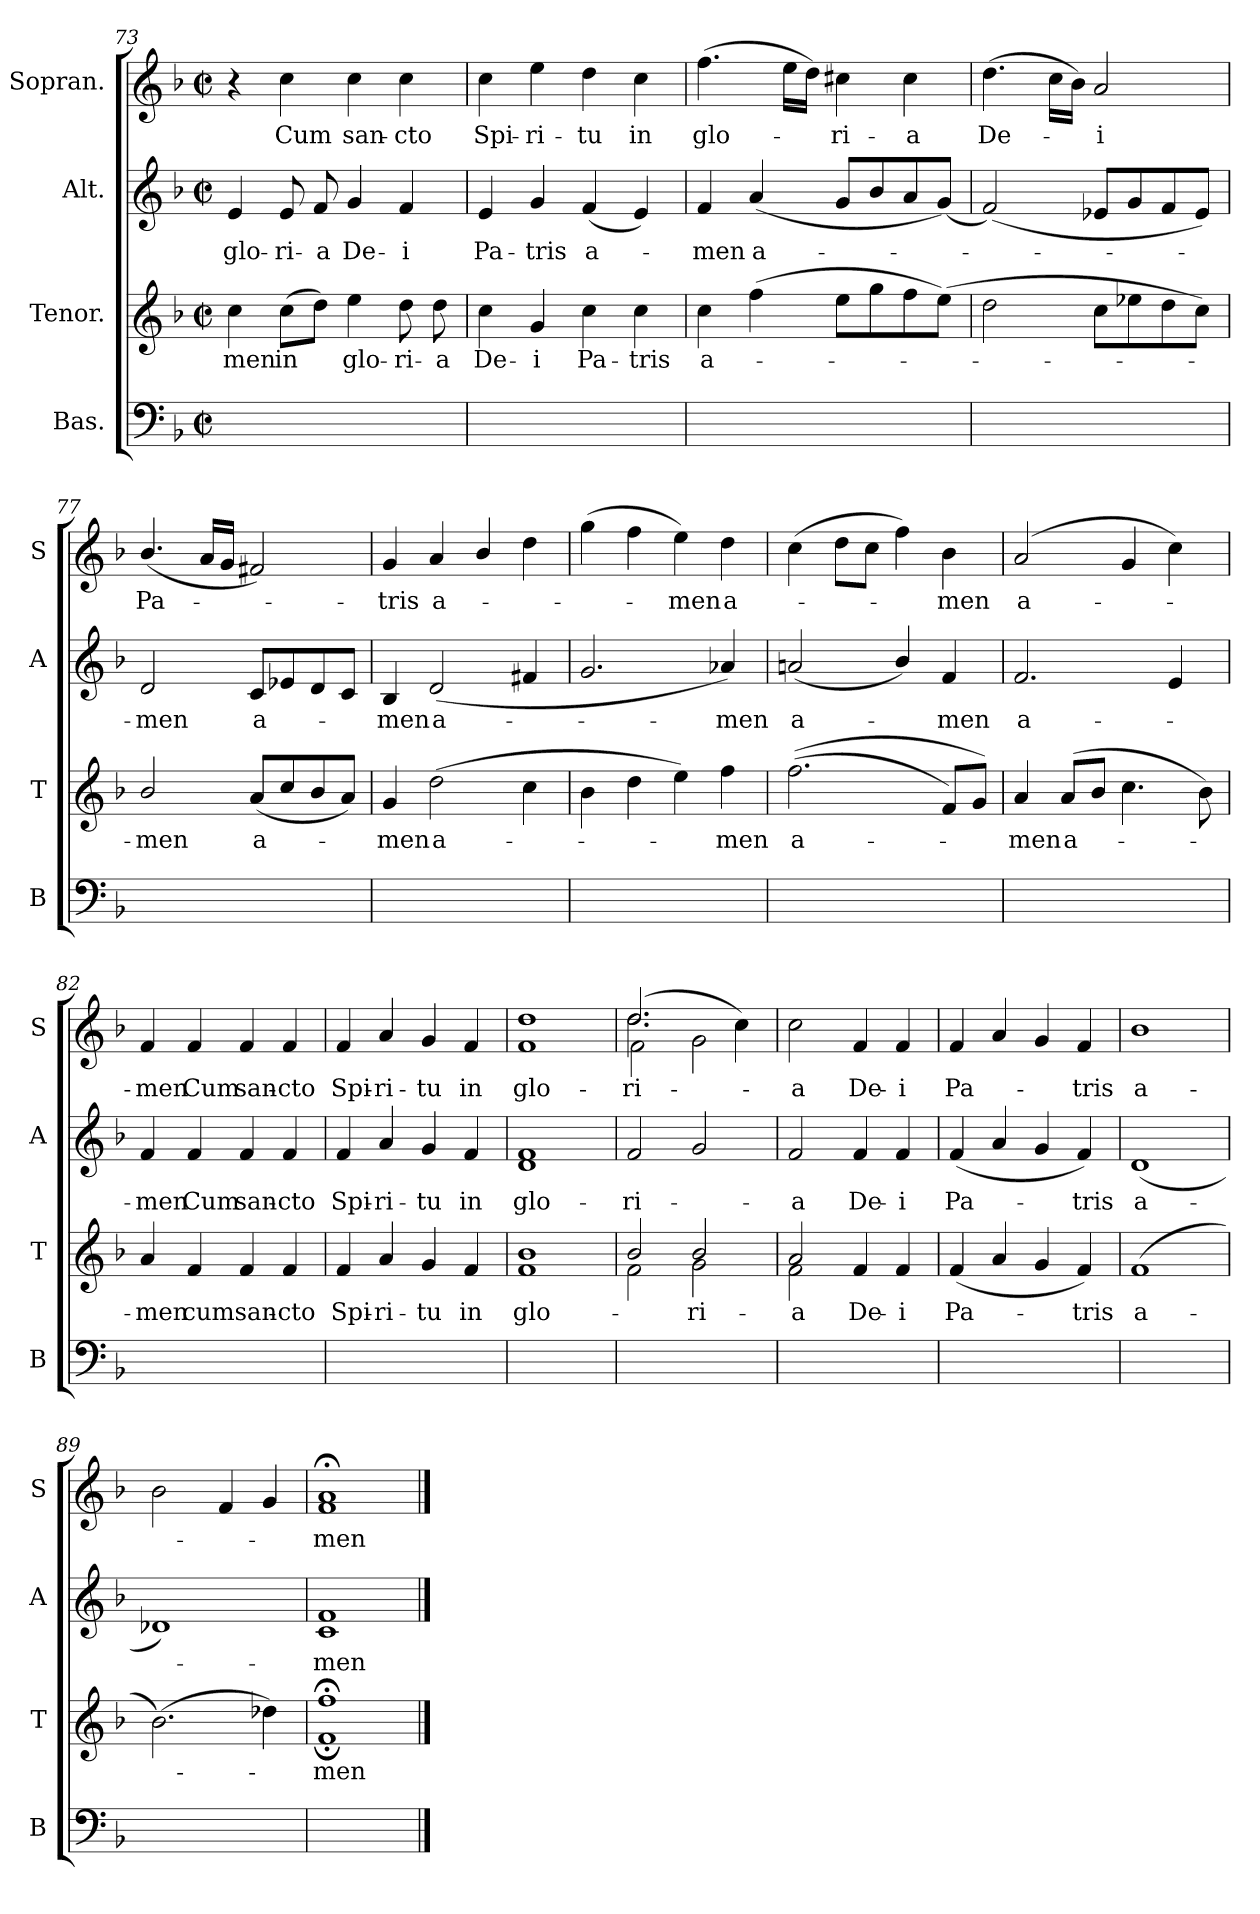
**kern	**kern	**text	**kern	**text	**kern	**text
*part4	*part3	*part3	*part2	*part2	*part1	*part1
*staff4	*staff3	*staff3	*staff2	*staff2	*staff1	*staff1
*I"Bas.	*I"Tenor.	*	*I"Alt.	*	*I"Sopran.	*
*I'B	*I'T	*	*I'A	*	*I'S	*
*clefF4	*clefG2	*	*clefG2	*	*clefG2	*
*	*ITrd7c12	*	*	*	*	*
*k[b-]	*k[b-]	*	*k[b-]	*	*k[b-]	*
*M2/2	*M2/2	*	*M2/2	*	*M2/2	*
*met(c|)	*met(c|)	*	*met(c|)	*	*met(c|)	*
=73	=73	=73	=73	=73	=73	=73
1ryy	4c\	-men	4e/	glo-	4r	.
.	(8c\L	in	8e/	-ri-	4cc\	Cum
.	8d\J)	.	8f/	-a	.	.
.	4e\	glo-	4g/	De-	4cc\	san-
.	8d\	-ri-	4f/	-i	4cc\	-cto
.	8d\	-a	.	.	.	.
=74	=74	=74	=74	=74	=74	=74
1ryy	4c\	De-	4e/	Pa-	4cc\	Spi-
.	4G/	-i	4g/	-tris	4ee\	-ri-
.	4c\	Pa-	(4f/	a-	4dd\	-tu
.	4c\	-tris	4e/)	.	4cc\	in
=75	=75	=75	=75	=75	=75	=75
1ryy	4c\	a-	4f/	-men	(4.ff\	glo-
.	(4f\	.	(4a/	a-	.	.
.	.	.	.	.	16ee\LL	.
.	.	.	.	.	16dd\JJ)	.
.	8e\L	.	8g/L	.	4cc#X\	-ri-
.	8g\	.	8b-/	.	.	.
.	8f\	.	8a/	.	4cc#\	-a
.	(8e\J)	.	(>8g/J)	.	.	.
=76	=76	=76	=76	=76	=76	=76
1ryy	2d\	.	(2f/)	.	(4.dd\	De-
.	.	.	.	.	16cc\LL	.
.	.	.	.	.	16b-\JJ)	.
.	8c\L	.	8e-X/L	.	2a/	-i
.	8e-X\	.	8g/	.	.	.
.	8d\	.	8f/	.	.	.
.	8c\J)	.	8e-/J)	.	.	.
=77	=77	=77	=77	=77	=77	=77
1ryy	2B-/	-men	2d/	-men	(4.b-/	Pa-
.	.	.	.	.	16a/LL	.
.	.	.	.	.	16g/JJ	.
.	(8A/L	a-	8c/L	a-	2f#X/)	.
.	8c/	.	8e-X/	.	.	.
.	8B-/	.	8d/	.	.	.
.	8A/J)	.	8c/J	.	.	.
=78	=78	=78	=78	=78	=78	=78
1ryy	4G/	-men	4B-/	-men	4g/	-tris
.	(2d\	a-	(>2d/	a-	4a/	a-
.	.	.	.	.	4b-/	.
.	4c\	.	4f#X/	.	4dd\	.
=79	=79	=79	=79	=79	=79	=79
1ryy	4B-\	.	2.g/	.	(4gg\	.
.	4d\	.	.	.	4ff\	.
.	4e\)	.	.	.	4ee\)	-men
.	4f\	-men	4a-X/)	-men	4dd\	a-
=80	=80	=80	=80	=80	=80	=80
1ryy	((<2.f\	a-	(>2an/	a-	(4cc\	.
.	.	.	.	.	8dd\L	.
.	.	.	.	.	8cc\J	.
.	.	.	4b-/)	.	4ff\)	.
.	8F/L)	.	4f/	-men	4b-\	-men
.	8G/J)	.	.	.	.	.
=81	=81	=81	=81	=81	=81	=81
1ryy	4A/	-men	2.f/	a-	(2a/	a-
.	(<8A/L	a-	.	.	.	.
.	8B-/J	.	.	.	.	.
.	4.c\	.	.	.	4g/	.
.	.	.	4e/	.	4cc\)	.
.	8B-\)	.	.	.	.	.
=82	=82	=82	=82	=82	=82	=82
1ryy	4A/	-men	4f/	-men	4f/	-men
.	4F/	cum	4f/	Cum	4f/	Cum
.	4F/	san-	4f/	san-	4f/	san-
.	4F/	-cto	4f/	-cto	4f/	-cto
=83	=83	=83	=83	=83	=83	=83
1ryy	4F/	Spi-	4f/	Spi-	4f/	Spi-
.	4A/	-ri-	4a/	-ri-	4a/	-ri-
.	4G/	-tu	4g/	-tu	4g/	-tu
.	4F/	in	4f/	in	4f/	in
=84	=84	=84	=84	=84	=84	=84
1ryy	1F 1B-	glo-	1d 1f	glo-	1f 1dd	glo-
=85	=85	=85	=85	=85	=85	=85
*	*^	*	*	*	*^	*
*	*	*	*	*	*	*	*^	*
1ryy	2B-/	2F\	.	2f/	-ri-	(2.dd/	2.dd\	2f\	-ri-
.	2B-/	2G\	-ri-	2g/	.	.	.	2g\	.
.	.	.	.	.	.	4cc\)	4ryy	.	.
*	*	*	*	*	*	*v	*v	*v	*
=86	=86	=86	=86	=86	=86	=86	=86
1ryy	2A/	2F\	-a	2f/	-a	2cc\	-a
.	4F/	2ryy	De-	4f/	De-	4f/	De-
.	4F/	.	-i	4f/	-i	4f/	-i
*	*v	*v	*	*	*	*	*
=87	=87	=87	=87	=87	=87	=87
1ryy	(>4F/	Pa-	(>4f/	Pa-	4f/	Pa-
.	4A/	.	4a/	.	4a/	.
.	4G/	.	4g/	.	4g/	.
.	4F/)	-tris	4f/)	-tris	4f/	-tris
=88	=88	=88	=88	=88	=88	=88
1ryy	(1F	a-	(>1d	a-	1b-	a-
=89	=89	=89	=89	=89	=89	=89
1ryy	(2.B-\)	.	1d-X)	.	2b-\	.
.	.	.	.	.	4f/	.
.	4d-X\)	.	.	.	4g/	.
=90	=90	=90	=90	=90	=90	=90
*	*^	*	*	*	*	*
1ryy	1f;<	1F;<	-men	1c 1f	-men	1f;< 1a;<	-men
*	*v	*v	*	*	*	*	*
==	==	==	==	==	==	==
*-	*-	*-	*-	*-	*-	*-
